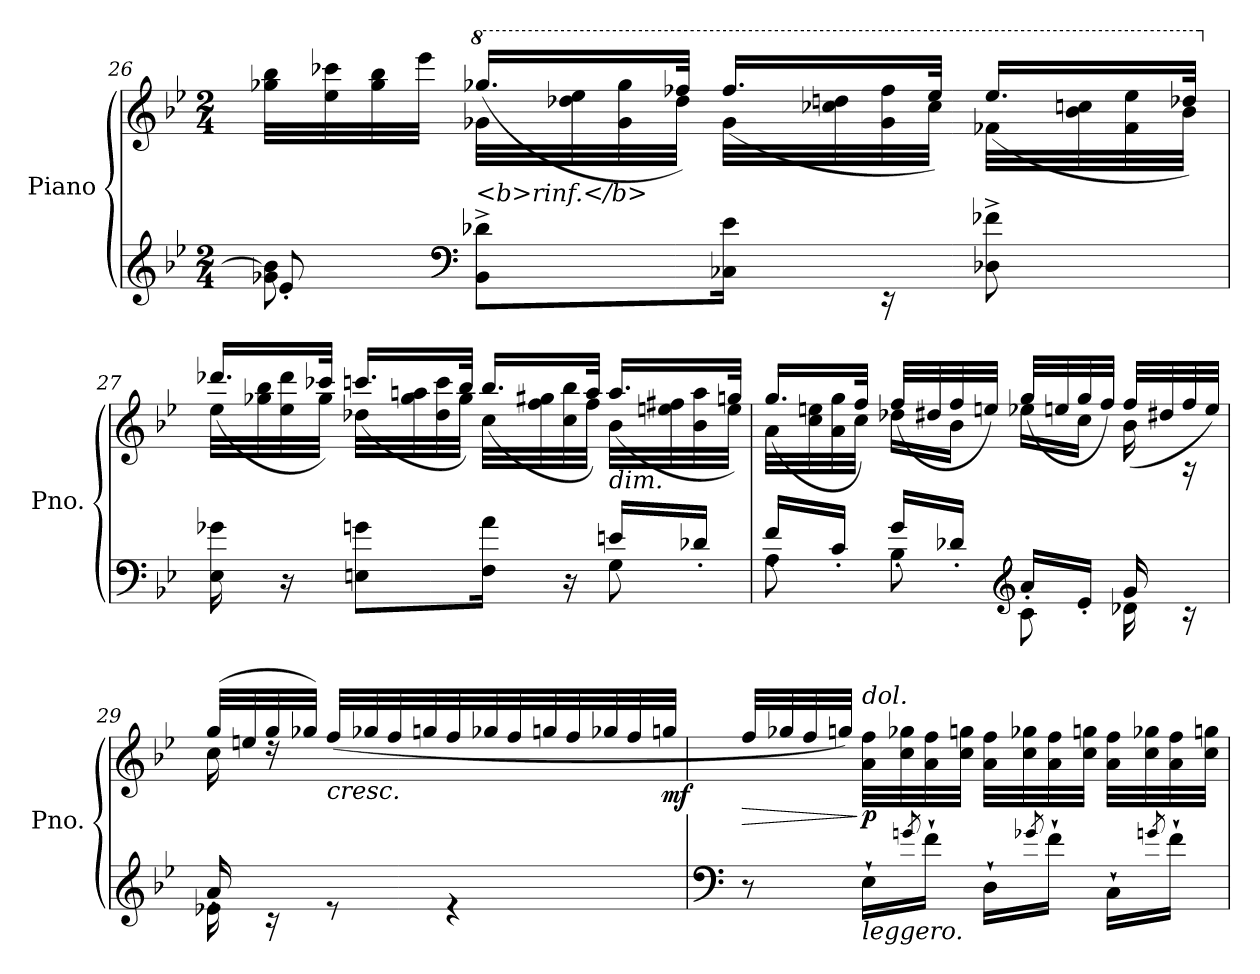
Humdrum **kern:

**kern	**kern	**dynam
*part1	*part1	*part1
*staff2	*staff1	*staff1/2
*I"Piano	*	*
*I'Pno.	*	*
*clefG2	*clefG2	*
*k[b-e-]	*k[b-e-]	*
*M2/4	*M2/4	*
=26	=26	=26
*^	*^	*
8g-X\ 8b-\]	8e-'/	32gg-X\ 32bb-\LLL	8ryy	.
.	.	32ee-\ 32ccc-X\	.	.
.	.	32gg-\ 32bb-\	.	.
.	.	32eee-\JJJ	.	.
*clefF4	*	*	*	*
*	*	*8va	*	*
!	!	!LO:TX:b:t=<i><b>rinf.</b></i>	!	!
8BB-\^ 8d-X\^L	4.ryy	32gg-\LLL	(>16.ggg-X/LL	.
.	.	32ddd-X\ 32eee-\	.	.
.	.	32gg-\ 32ggg-\	.	.
.	.	32ddd-\JJJ	32fff-X/JJk)	.
16C-X\ 16e-\Jk	.	32gg-\LLL	(>16.fff-/LL	.
.	.	32ccc-\ 32dddn\	.	.
16rEE	.	32gg-\ 32fff-\	.	.
.	.	32ccc-\JJJ	32eee-/JJk)	.
8D-X\^ 8f-X\^	.	32ff-X\LLL	(>16.eee-/LL	.
.	.	32bb-\ 32cccn\	.	.
.	.	32ff-\ 32eee-\	.	.
.	.	32bb-\JJJ	32ddd-X/JJk)	.
!!LO:LB:g=z	!!
=27	=27	=27	=27	=27
*	*	*X8va	*	*
16E-\ 16g-X\	4.ryy	32ee-\LLL	(>16.ddd-X/LL	.
.	.	32gg-X\ 32bb-\	.	.
16r	.	32ee-\ 32ddd-\	.	.
.	.	32gg-\JJJ	32ccc-X/JJk)	.
8En\ 8gn\L	.	32dd-X\LLL	(>16.cccn/LL	.
.	.	32gg-\ 32aan\	.	.
.	.	32dd-\ 32ccc\	.	.
.	.	32gg-\JJJ	32bb-/JJk)	.
16F\ 16a\Jk	.	32cc\LLL	(>16.bb-/LL	.
.	.	32ff\ 32gg#X\	.	.
16r	.	32cc\ 32bb-\	.	.
.	.	32ff\JJJ	32aa/JJk)	.
!	!	!LO:TX:b:i:t=dim.	!	!
8G\	16en'/LL	32b-\LLL	(>16.aa/LL	.
.	.	32een\ 32ff#X\	.	.
.	16d-X'/JJ	32b-\ 32aa\	.	.
.	.	32ee\JJJ	32ggn/JJk)	.
=28	=28	=28	=28	=28
8A\	16f'/LL	32a\LLL	(>16.gg/LL	.
.	.	32cc\ 32een\	.	.
.	16c'/JJ	32a\ 32gg\	.	.
.	.	32cc\JJJ	32ff/JJk)	.
8B-\	16g'/LL	16dd-X\LL	(>32ff/LLL	.
.	.	.	32dd#X/	.
.	16d-X'/JJ	16b-\JJ	32ff/	.
.	.	.	32een/JJJ)	.
*clefG2	*	*	*	*
8c\	16a'/LL	16ee-X\LL	(>32gg/LLL	.
.	.	.	32een/	.
.	16e-'/JJ	16cc\JJ	32gg/	.
.	.	.	32ff/JJJ)	.
16d-X\	16g'/	16b-\	(>32ff/LLL	.
.	.	.	32dd#X/	.
16rc	16ryy	16rA	32ff/	.
.	.	.	32ee/JJJ)	.
!!LO:LB:g=z	!!
=29	=29	=29	=29	=29
16e-X\	16a'/	(>32gg/LLL	16cc\	.
.	.	32een/	.	.
16rc	4..ryy	32gg/	16rdd	.
.	.	32gg-X/JJJ)	.	.
!	!	!	!	!LO:HP:b
8re	.	(<32ff/LLL	4.ryy	<
.	.	32gg-X/	.	.
.	.	32ff/	.	.
.	.	32ggn/	.	.
4re	.	32ff/	.	.
.	.	32gg-X/	.	.
.	.	32ff/	.	.
.	.	32ggn/	.	.
.	.	32ff/	.	.
.	.	32gg-X/	.	.
.	.	32ff/	.	.
!	!	!	!	!LO:DY:b
.	.	32ggn/JJJ	.	mf
*v	*v	*	*	*
*	*v	*v	*
.	.	[
=30	=30	=30
*clefF4	*	*
!	!	!LO:HP:b
8r	32ff/LLL	>
.	32gg-X/	.
.	32ff/	.
.	32ggn/JJJ)	.
!	!LO:TX:a:i:t=dol.	!
!LO:TX:b:i:t=leggero.	!	!
!	!	!LO:DY:n=1:b
16E-`\LL	32a\ 32ff\LLL	] p
.	32cc\ 32gg-X\	.
8qgn/	.	.
16f`\JJ	32a\ 32ff\	.
.	32cc\ 32ggn\JJJ	.
16D`\LL	32a\ 32ff\LLL	.
.	32cc\ 32gg-X\	.
8qg-X/	.	.
16f`\JJ	32a\ 32ff\	.
.	32cc\ 32ggn\JJJ	.
16C`\LL	32a\ 32ff\LLL	.
.	32cc\ 32gg-X\	.
8qgn/	.	.
16f`\JJ	32a\ 32ff\	.
.	32cc\ 32ggn\JJJ	.
=	=	=
*-	*-	*-
